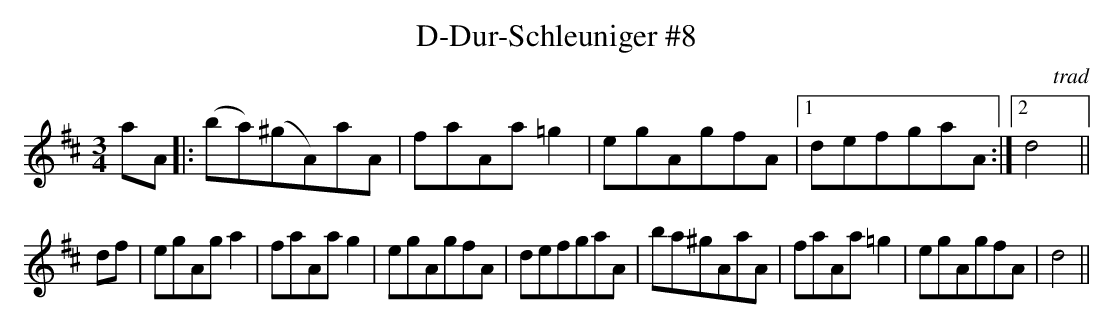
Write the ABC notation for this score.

X:1
T:D-Dur-Schleuniger #8
M:3/4
L:1/8
C:trad
K:D
aA|:(ba)(^gA)aA|faAa=g2 |egAgfA |1defgaA:|2d4   ||
df|egAga2 |faAag2 |egAgfA|defgaA|ba^gAaA|faAa=g2 |egAgfA|d4  ||
